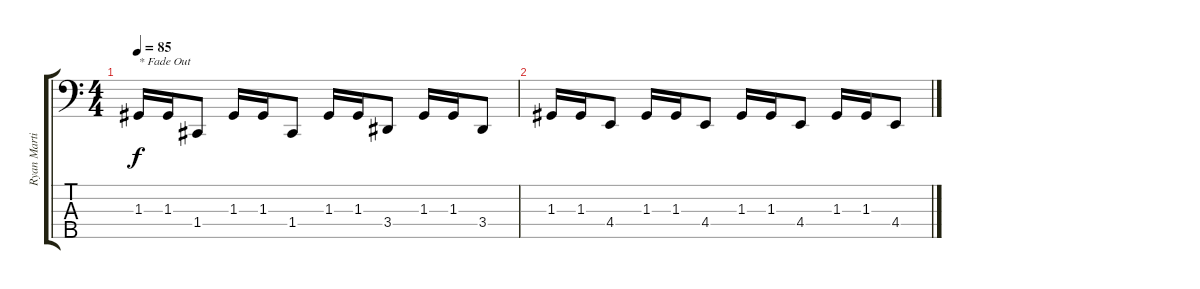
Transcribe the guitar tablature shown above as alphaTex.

\track ("Ryan Martinie " "Ryan Marti") {instrument electricbassfinger}
\staff {score tabs}
\tuning (F2 C2 G1 C1 G0) {hide}
\ts (4 4)
\tempo 85
\clef f4
\ks c
1.3.16{txt "* Fade Out" dy f} 1.3.16 1.4.8 1.3.16 1.3.16 1.4.8 1.3.16 1.3.16 3.4.8 1.3.16 1.3.16 3.4.8 |
1.3.16 1.3.16 4.4.8 1.3.16 1.3.16 4.4.8 1.3.16 1.3.16 4.4.8 1.3.16 1.3.16 4.4.8
